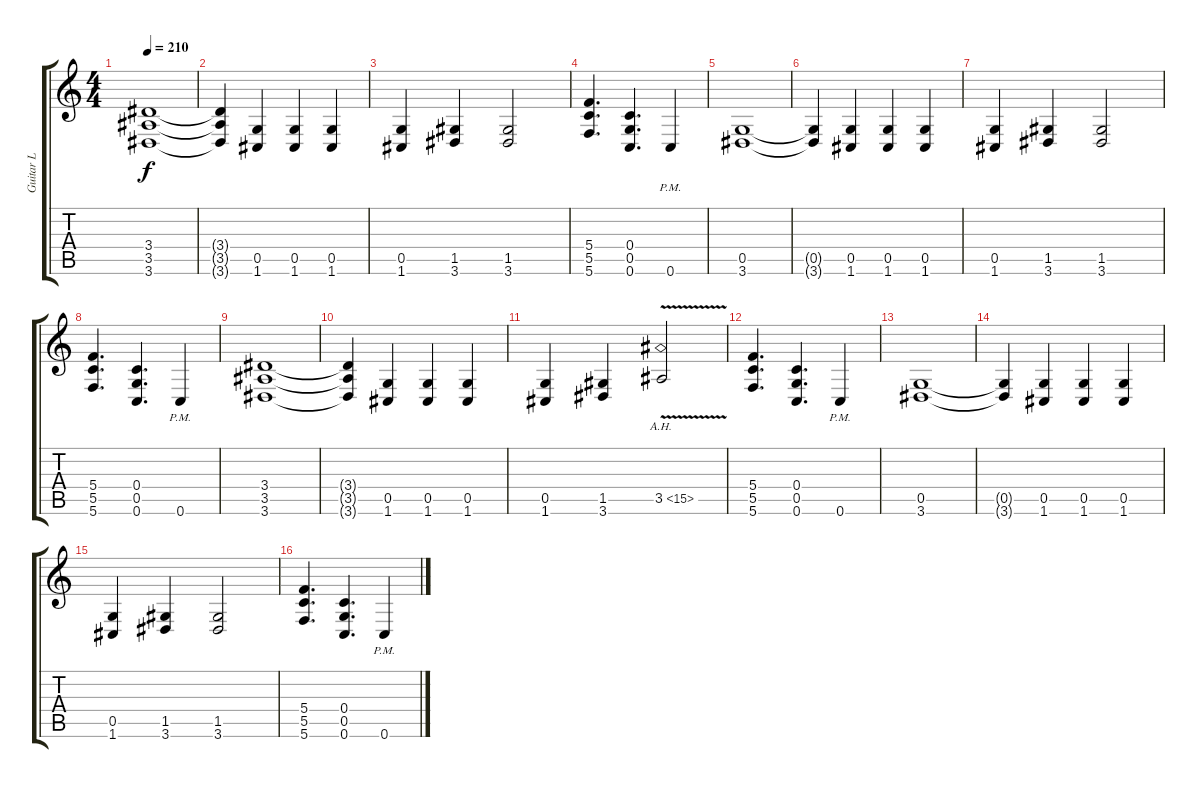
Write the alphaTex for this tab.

\track ("Guitar L" "Guitar L") {instrument distortionguitar}
\staff {score tabs}
\tuning (D4 A3 F3 C3 G2 C2) {hide}
\ts (4 4)
\tempo 210
\clef g2
\ks c
(3.4 3.5 3.6).1{dy f} |
(3.4{t} 3.5{t} 3.6{t}).4 (0.5 1.6).4 (0.5 1.6).4 (0.5 1.6).4 |
(0.5 1.6).4 (1.5 3.6).4 (1.5 3.6).2 |
(5.4 5.5 5.6).4{d} (0.4 0.5 0.6).4{d} 0.6{pm}.4 |
(0.5 3.6).1 |
(0.5{t} 3.6{t}).4 (0.5 1.6).4 (0.5 1.6).4 (0.5 1.6).4 |
(0.5 1.6).4 (1.5 3.6).4 (1.5 3.6).2 |
(5.4 5.5 5.6).4{d} (0.4 0.5 0.6).4{d} 0.6{pm}.4 |
(3.4 3.5 3.6).1 |
(3.4{t} 3.5{t} 3.6{t}).4 (0.5 1.6).4 (0.5 1.6).4 (0.5 1.6).4 |
(0.5 1.6).4 (1.5 3.6).4 3.5{ah 12 v}.2 |
(5.4 5.5 5.6).4{d} (0.4 0.5 0.6).4{d} 0.6{pm}.4 |
(0.5 3.6).1 |
(0.5{t} 3.6{t}).4 (0.5 1.6).4 (0.5 1.6).4 (0.5 1.6).4 |
(0.5 1.6).4 (1.5 3.6).4 (1.5 3.6).2 |
(5.4 5.5 5.6).4{d} (0.4 0.5 0.6).4{d} 0.6{pm}.4
